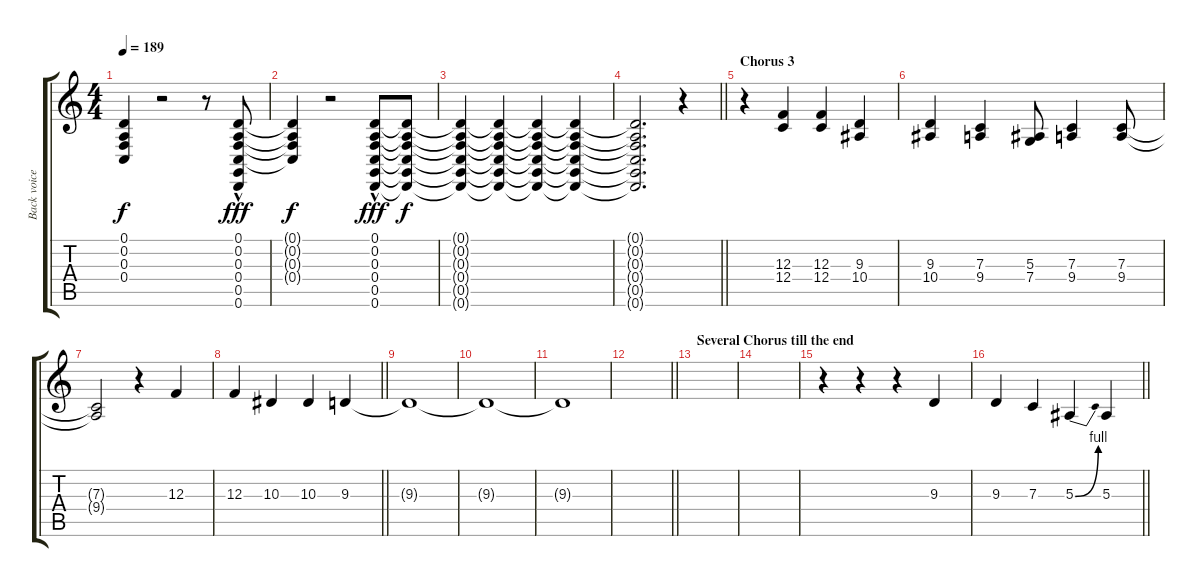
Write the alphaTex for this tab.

\track ("Back voice" "Back voice") {instrument oboe}
\staff {score tabs}
\tuning (D4 A3 F3 C3 G2 D2) {hide}
\ts (4 4)
\tempo 189
\clef g2
\ks c
(0.1{t} 0.2{t} 0.3{t} 0.4{t}).4{dy f} r.2 r.8 (0.1{hac} 0.2{hac} 0.3{hac} 0.4{hac} 0.5 0.6).8{dy fff volume 16 instrument applause} |
(0.1{t} 0.2{t} 0.3{t} 0.4{t}).4{dy f} r.2 (0.1{hac} 0.2{hac} 0.3{hac} 0.4{hac} 0.5 0.6).8{dy fff volume 16 instrument applause} (0.1{t} 0.2{t} 0.3{t} 0.4{t} 0.5{t} 0.6{t}).8{dy f} |
(0.1{t} 0.2{t} 0.3{t} 0.4{t} 0.5{t} 0.6{t}).4 (0.1{t} 0.2{t} 0.3{t} 0.4{t} 0.5{t} 0.6{t}).4 (0.1{t} 0.2{t} 0.3{t} 0.4{t} 0.5{t} 0.6{t}).4 (0.1{t} 0.2{t} 0.3{t} 0.4{t} 0.5{t} 0.6{t}).4 |
\barLineRight lightlight
(0.1{t} 0.2{t} 0.3{t} 0.4{t} 0.5{t} 0.6{t}).2{d} r.4 |
\section ("" "Chorus 3")
r.4{instrument oboe} (12.3 12.4).4 (12.3 12.4).4 (9.3 10.4).4 |
(9.3 10.4).4 (7.3 9.4).4 (5.3 7.4).8 (7.3 9.4).4 (7.3 9.4).8 |
(7.3{t} 9.4{t}).2 r.4 12.3.4 |
\barLineRight lightlight
12.3.4 10.3.4 10.3.4 9.3.4 |
9.3{t}.1 |
9.3{t}.1{volume 4} |
9.3{t}.1 |
\barLineRight lightlight
|
\section ("" "Several Chorus till the end")
|
|
r.4{volume 13} r.4 r.4 9.3.4 |
\barLineRight lightlight
9.3.4 7.3.4 5.3{be (bend 0 0 60 4)}.4 5.3.4
